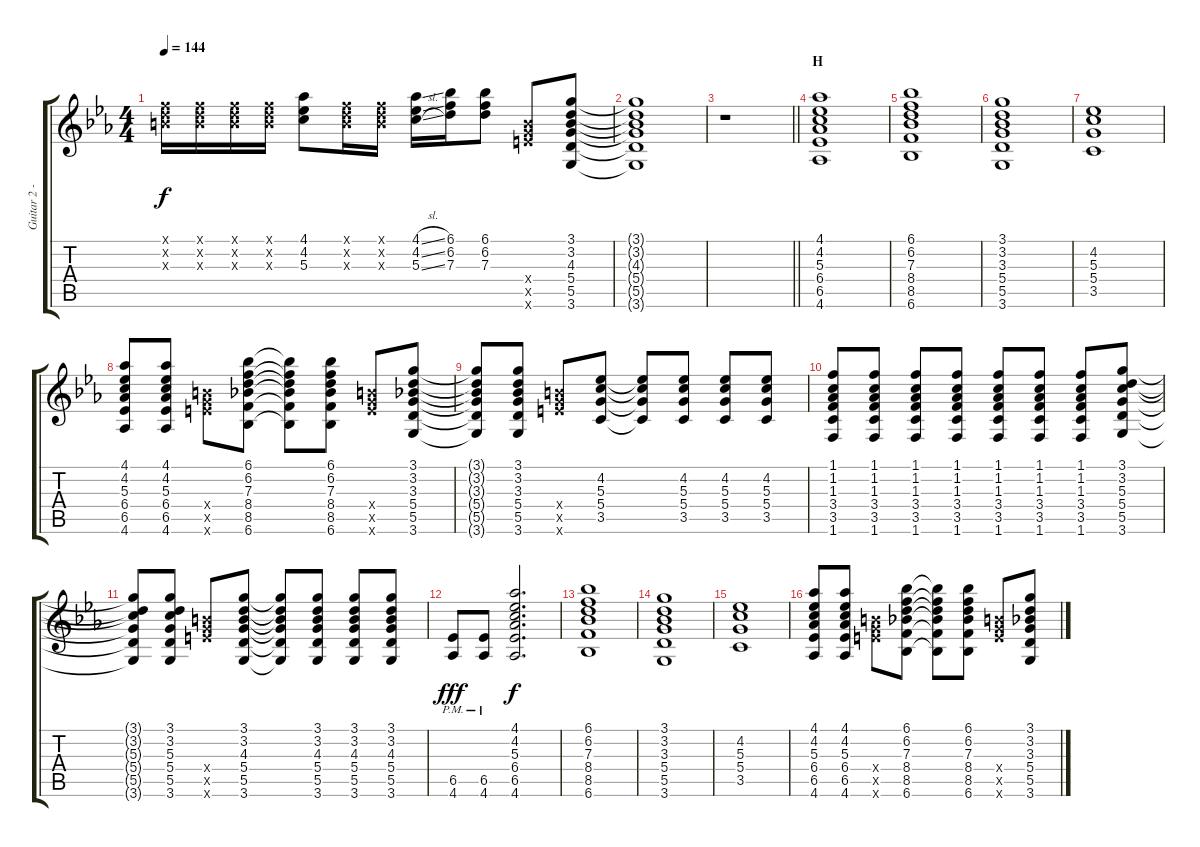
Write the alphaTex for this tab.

\track ("Guitar 2 - Shinji" "Guitar 2 -") {instrument distortionguitar}
\staff {score tabs}
\tuning (E4 B3 G3 D3 A2 E2) {hide}
\ts (4 4)
\tempo 144
\clef g2
\ks eb
(1.1{x} 3.2{x} 4.3{x}).16{dy f} (1.1{x} 3.2{x} 4.3{x}).16 (1.1{x} 3.2{x} 4.3{x}).16 (1.1{x} 3.2{x} 4.3{x}).16 (4.1 4.2 5.3).8 (1.1{x} 3.2{x} 4.3{x}).16 (1.1{x} 3.2{x} 4.3{x}).16 (4.1{sl} 4.2{sl} 5.3{sl}).16 (6.1 6.2 7.3).16 (6.1 6.2 7.3).8 (9.4{x} 10.5{x} 12.6{x}).8 (3.1 3.2 4.3 5.4 5.5 3.6).8 |
(3.1{t} 3.2{t} 4.3{t} 5.4{t} 5.5{t} 3.6{t}).1 |
\barLineRight lightlight
r.1 |
\section ("" "H")
(4.1 4.2 5.3 6.4 6.5 4.6).1{volume 8} |
(6.1 6.2 7.3 8.4 8.5 6.6).1 |
(3.1 3.2 3.3 5.4 5.5 3.6).1 |
(4.2 5.3 5.4 3.5).1 |
(4.1 4.2 5.3 6.4 6.5 4.6).8 (4.1 4.2 5.3 6.4 6.5 4.6).8 (9.4{x} 10.5{x} 12.6{x}).8 (6.1 6.2 7.3 8.4 8.5 6.6).8 (6.1{t} 6.2{t} 7.3{t} 8.4{t} 8.5{t} 6.6{t}).8 (6.1 6.2 7.3 8.4 8.5 6.6).8 (9.4{x} 10.5{x} 12.6{x}).8 (3.1 3.2 3.3 5.4 5.5 3.6).8 |
(3.1{t} 3.2{t} 3.3{t} 5.4{t} 5.5{t} 3.6{t}).8 (3.1 3.2 3.3 5.4 5.5 3.6).8 (9.4{x} 10.5{x} 12.6{x}).8 (4.2 5.3 5.4 3.5).8 (4.2{t} 5.3{t} 5.4{t} 3.5{t}).8 (4.2 5.3 5.4 3.5).8 (4.2 5.3 5.4 3.5).8 (4.2 5.3 5.4 3.5).8 |
(1.1 1.2 1.3 3.4 3.5 1.6).8 (1.1 1.2 1.3 3.4 3.5 1.6).8 (1.1 1.2 1.3 3.4 3.5 1.6).8 (1.1 1.2 1.3 3.4 3.5 1.6).8 (1.1 1.2 1.3 3.4 3.5 1.6).8 (1.1 1.2 1.3 3.4 3.5 1.6).8 (1.1 1.2 1.3 3.4 3.5 1.6).8 (3.1 3.2 5.3 5.4 5.5 3.6).8 |
(3.1{t} 3.2{t} 5.3{t} 5.4{t} 5.5{t} 3.6{t}).8 (3.1 3.2 5.3 5.4 5.5 3.6).8 (9.4{x} 10.5{x} 12.6{x}).8 (3.1 3.2 4.3 5.4 5.5 3.6).8 (3.1{t} 3.2{t} 4.3{t} 5.4{t} 5.5{t} 3.6{t}).8 (3.1 3.2 4.3 5.4 5.5 3.6).8 (3.1 3.2 4.3 5.4 5.5 3.6).8 (3.1 3.2 4.3 5.4 5.5 3.6).8 |
(6.5{pm} 4.6{pm}).8{dy fff} (6.5{pm} 4.6{pm}).8 (4.1 4.2 5.3 6.4 6.5 4.6).2{d dy f} |
(6.1 6.2 7.3 8.4 8.5 6.6).1 |
(3.1 3.2 3.3 5.4 5.5 3.6).1 |
(4.2 5.3 5.4 3.5).1 |
(4.1 4.2 5.3 6.4 6.5 4.6).8 (4.1 4.2 5.3 6.4 6.5 4.6).8 (9.4{x} 10.5{x} 12.6{x}).8 (6.1 6.2 7.3 8.4 8.5 6.6).8 (6.1{t} 6.2{t} 7.3{t} 8.4{t} 8.5{t} 6.6{t}).8 (6.1 6.2 7.3 8.4 8.5 6.6).8 (9.4{x} 10.5{x} 12.6{x}).8 (3.1 3.2 3.3 5.4 5.5 3.6).8
